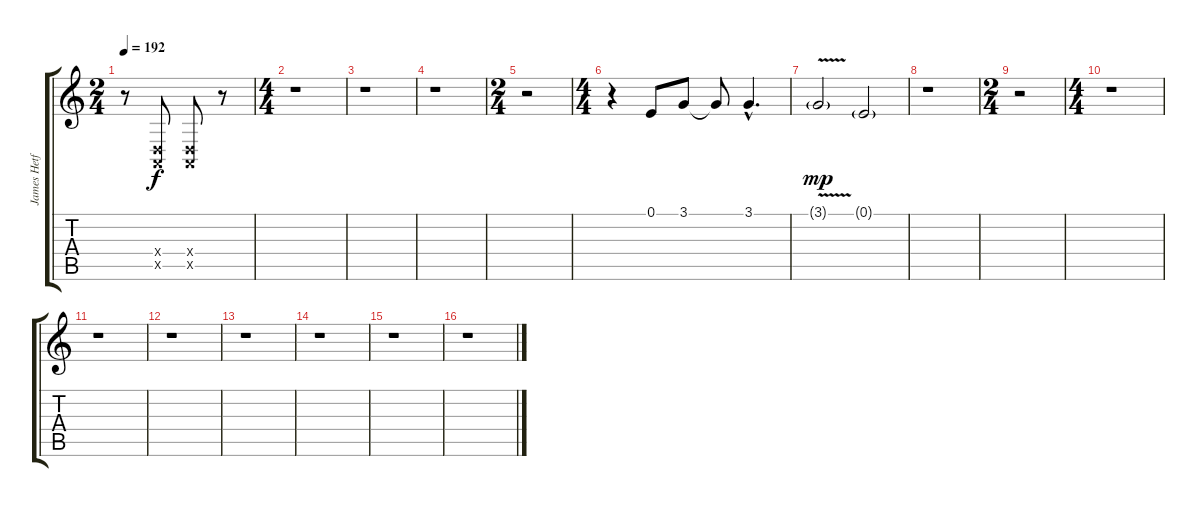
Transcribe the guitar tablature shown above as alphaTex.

\track ("James Hetfield (Voice)" "James Hetf") {instrument harmonica}
\staff {score tabs}
\tuning (E4 B3 G3 D3 A2 E2) {hide}
\ts (2 4)
\tempo 192
\clef g2
\ks c
r.8{dy f} (0.4{x} 0.5{x}).8 (0.4{x} 0.5{x}).8 r.8 |
\ts (4 4)
r.1 |
r.1 |
r.1 |
\ts (2 4)
r.2 |
\ts (4 4)
r.4 0.1.8 3.1.8 3.1{t}.8 3.1{hac}.4{d} |
3.1{v g}.2{dy mp} 0.1{g}.2 |
r.1 |
\ts (2 4)
r.2 |
\ts (4 4)
r.1 |
r.1 |
r.1 |
r.1 |
r.1 |
r.1 |
r.1
